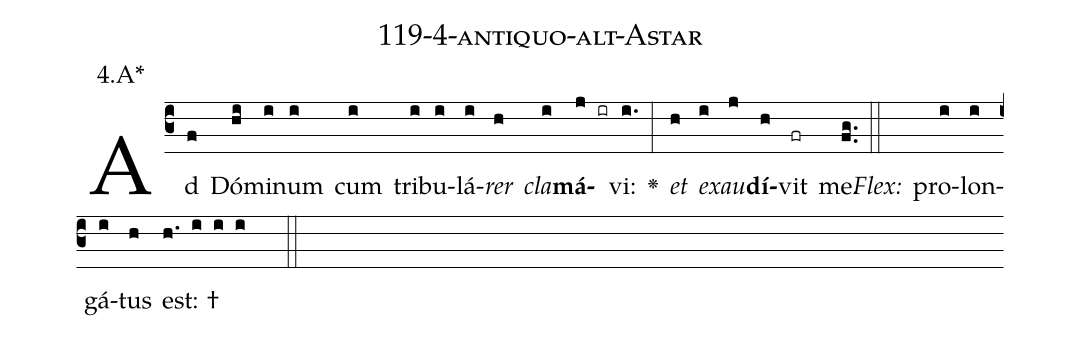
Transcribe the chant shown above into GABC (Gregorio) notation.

name: 119-4-antiquo-alt-Astar;
annotation: 4.A*;
%%
(c3)Ad(f) Dó(hi)mi(i)num(i) cum(i) tri(i)bu(i)lá(i)<i>rer</i>(h) <i>cla</i>(i)<b>má</b>(j ir)vi:(i.) <v>\greheightstar</v>(:) <i>et</i>(h) <i>ex</i>(i)<i>au</i>(j)<b>dí</b>(h)vit(fr) me.(fg..) (::)
<i>Flex:</i>()  pro(i)lon(i)gá(i)tus(h) est: †(h. i i i  ::)

%E(i) u(h) o(i) u(j) a(h) e.(fg..) (::)
